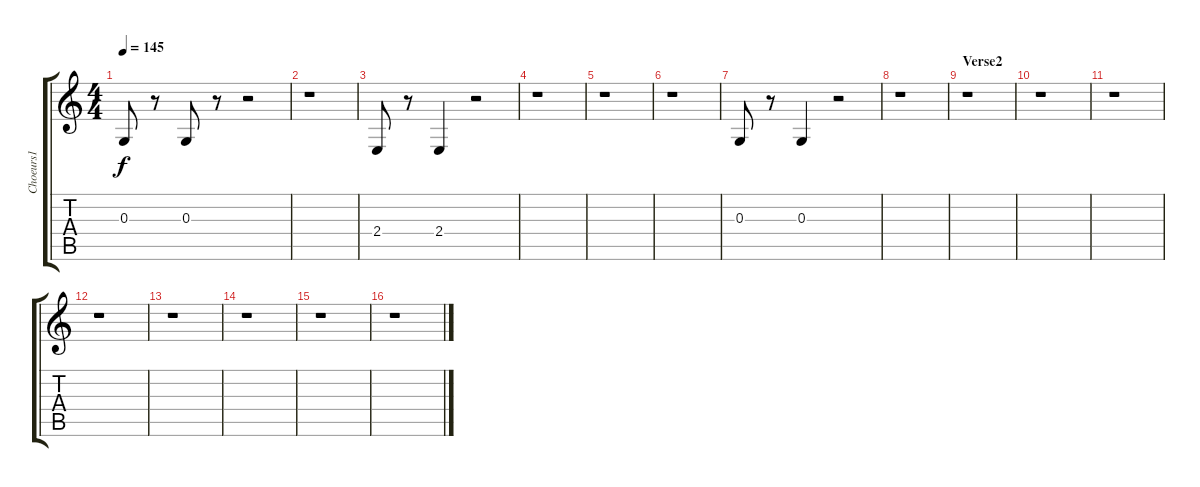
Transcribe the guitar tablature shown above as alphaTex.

\track ("Choeurs1" "Choeurs1") {instrument pad4choir}
\staff {score tabs}
\tuning (E4 B3 G3 D3 A2 E2) {hide}
\ts (4 4)
\tempo 145
\clef g2
\ks c
0.3.8{dy f} r.8 0.3.8 r.8 r.2 |
r.1 |
2.4.8 r.8 2.4.4 r.2 |
r.1 |
r.1 |
r.1 |
0.3.8 r.8 0.3.4 r.2 |
r.1 |
\section ("" "Verse2")
r.1 |
r.1 |
r.1 |
r.1 |
r.1 |
r.1 |
r.1 |
r.1
